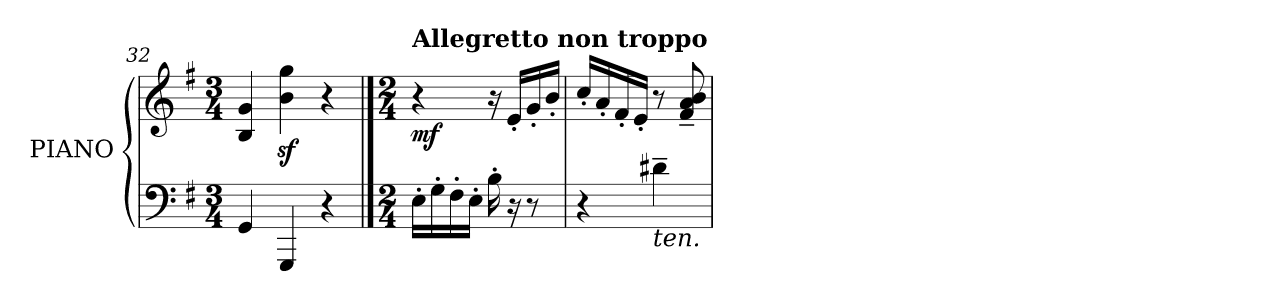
**kern	**kern	**dynam
*part1	*part1	*part1
*staff2	*staff1	*staff1/2
*I"PIANO	*	*
*I'Pno.	*	*
*clefF4	*clefG2	*
*k[f#]	*k[f#]	*
*M3/4	*M3/4	*
=32	=32	=32
4GG/	4B/ 4g/	.
4GGG/	4b\z< 4gg\z<	.
4r	4r	.
!!LO:LB:g=z
==1	==1	==1
*M2/4	*M2/4	*
!	!LO:TX:a:B:t=Allegretto non troppo	!
!	!	!LO:DY:b
16E'\LL	4r	mf
16G'\	.	.
16F#'\	.	.
16E'\JJ	.	.
16B'\	16r	.
16r	16e'/LL	.
8r	16g'/	.
.	16b'/JJ	.
=2	=2	=2
4r	16cc'/LL	.
.	16a'/	.
.	16f#'/	.
.	16e'/JJ	.
!LO:TX:b:i:t=ten.	!	!
4d#X~\	8r	.
.	8f#/~ 8a/~ 8b/~	.
=	=	=
*-	*-	*-
